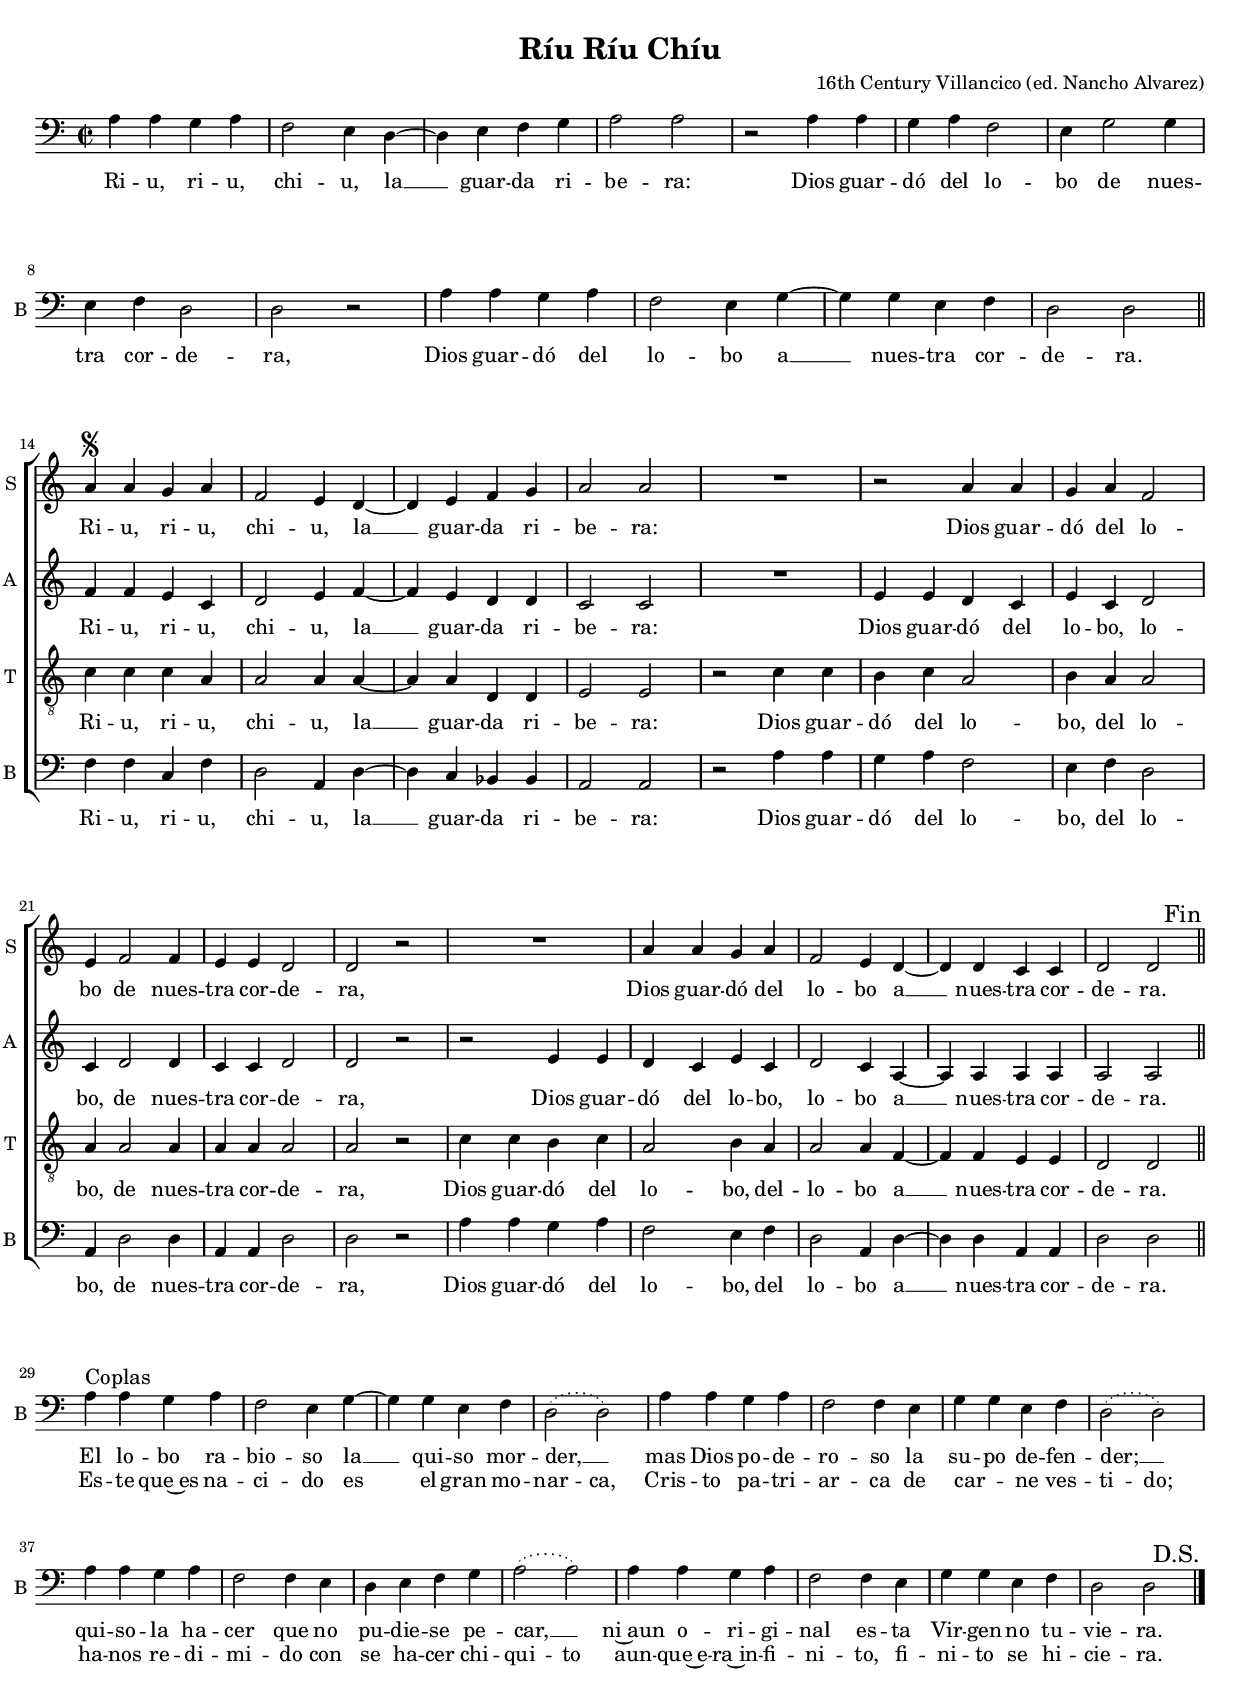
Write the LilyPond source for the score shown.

\version "2.18.0"
\include "header.ly"

#(set-default-paper-size "a4")
#(set-global-staff-size 16.4)
#(ly:set-option 'point-and-click #f)

ss=\once \set suggestAccidentals = ##t
mt=#(define-music-function (parser location offset) (number?) % move lyric text
      #{ \once \override LyricText.X-offset = -$offset #})

\header {
	title = "Ríu Ríu Chíu"
	composer = "16th Century Villancico (ed. Nancho Alvarez)"
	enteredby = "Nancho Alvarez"
}


global={\key c \major \time 2/2  \skip 1*13 \bar "||" \break
					\skip 1*15 \bar "||" \break
					\skip 1*16 \bar "|."
}

cantus={
	R1*4/4 |
	R1*4/4 |
	R1*4/4 |
	R1*4/4 |
%5
	R1*4/4 |
	R1*4/4 |
	R1*4/4 |
	R1*4/4 |
	R1*4/4 |
%10
	R1*4/4 |
	R1*4/4 |
	R1*4/4 |
	R1*4/4 |
	a'4^\segno a' g' a' |
%15
	f'2 e'4 d' ~ |
	d' e' f' g' |
	a'2 a' |
	R1*4/4 |
	r2 a'4 a' |
%20
	g' a' f'2 |
	e'4 f'2 f'4 |
	e' e' d'2 |
	d' r |
	R1*4/4 |
%25
	a'4 a' g' a' |
	f'2 e'4 d' ~ |
	d' d' c' c' |
	d'2 d'
        \once \override Score.RehearsalMark.break-visibility = #'#(#t #t #f)
        \override Score.RehearsalMark.self-alignment-X=#right
        \mark \markup{"Fin"}
	R1*4/4 |
%30
	R1*4/4 |
	R1*4/4 |
	R1*4/4 |
	R1*4/4 |
	R1*4/4 |
%35
	R1*4/4 |
	R1*4/4 |
	R1*4/4 |
	R1*4/4 |
	R1*4/4 |
%40
	R1*4/4 |
	R1*4/4 |
	R1*4/4 |
	R1*4/4 |
	R1*4/4
}

altus={
	R1*4/4 |
	R1*4/4 |
	R1*4/4 |
	R1*4/4 |
%5
	R1*4/4 |
	R1*4/4 |
	R1*4/4 |
	R1*4/4 |
	R1*4/4 |
%10
	R1*4/4 |
	R1*4/4 |
	R1*4/4 |
	R1*4/4 |
	f'4 f' e' c' |
%15
	d'2 e'4 f' ~ |
	f' e' d' d' |
	c'2 c' |
	R1*4/4 |
	e'4 e' d' c' |
%20
	e' c' d'2 |
	c'4 d'2 d'4 |
	c' c' d'2 |
	d' r |
	r e'4 e' |
%25
	d' c' e' c' |
	d'2 c'4 a ~ |
	a a a a |
	a2 a |
	R1*4/4 |
%30
	R1*4/4 |
	R1*4/4 |
	R1*4/4 |
	R1*4/4 |
	R1*4/4 |
%35
	R1*4/4 |
	R1*4/4 |
	R1*4/4 |
	R1*4/4 |
	R1*4/4 |
%40
	R1*4/4 |
	R1*4/4 |
	R1*4/4 |
	R1*4/4 |
	R1*4/4
}

tenor={
	R1*4/4 |
	R1*4/4 |
	R1*4/4 |
	R1*4/4 |
%5
	R1*4/4 |
	R1*4/4 |
	R1*4/4 |
	R1*4/4 |
	R1*4/4 |
%10
	R1*4/4 |
	R1*4/4 |
	R1*4/4 |
	R1*4/4 |
	c'4 c' c' a |
%15
	a2 a4 a ~ |
	a a d d |
	e2 e |
	r c'4 c' |
	b c' a2 |
%20
	b4 a a2 |
	a4 a2 a4 |
	a a a2 |
	a r |
	c'4 c' b c' |
%25
	a2 b4 a |
	a2 a4 f ~ |
	f f e e |
	d2 d |
	R1*4/4 |
%30
	R1*4/4 |
	R1*4/4 |
	R1*4/4 |
	R1*4/4 |
	R1*4/4 |
%35
	R1*4/4 |
	R1*4/4 |
	R1*4/4 |
	R1*4/4 |
	R1*4/4 |
%40
	R1*4/4 |
	R1*4/4 |
	R1*4/4 |
	R1*4/4 |
	R1*4/4
}

bassus={
	a4 a g a |
	f2 e4 d ~ |
	d e f g |
	a2 a |
%5
	r a4 a |
	g a f2 |
	e4 g2 g4 |
	e f d2 |
	d r |
%10
	a4 a g a |
	f2 e4 g ~ |
	g g e f |
	d2 d |
	f4 f c f |
%15
	d2 a,4 d ~ |
	d c bes, bes, |
	a,2 a, |
	r a4 a |
	g a f2 |
%20
	e4 f d2 |
	a,4 d2 d4 |
	a, a, d2 |
	d r |
	a4 a g a |
%25
	f2 e4 f |
	d2 a,4 d ~ |
	d d a, a, |
	d2 d |
        s4*0^\markup{\larger "Coplas"} \slurDotted
	a4 a g a |
%30
	f2 e4 g ~ |
	g g e f |
	d2( d) |
	a4 a g a |
	f2 f4 e |
%35
	g g e f |
	d2( d) |
	a4 a g a |
	f2 f4 e |
	d e f g |
%40
	a2( a) |
	a4 a g a |
	f2 f4 e |
	g g e f |
	d2 d
        \mark \markup{"D.S."} \slurSolid
}

textocantus=\lyricmode{
Ri -- u, ri -- u,
chi -- u,
la __ _ guar -- da ri -- be -- ra:
Dios guar -- dó del lo -- bo de nues -- tra cor -- de -- ra,
Dios guar -- dó del lo -- bo
a __ _ nues -- tra cor -- de -- ra.
}

textoaltus=\lyricmode{
Ri -- u, ri -- u,
chi -- u,
la __ _ guar -- da ri -- be -- ra:
Dios guar -- dó del lo -- bo,
lo -- bo, de nues -- tra cor -- de -- ra,
Dios guar -- dó del lo -- bo, lo -- bo  a __ _ nues -- tra cor -- de -- ra.
}

textotenor=\lyricmode{
Ri -- u,
ri -- u,
chi -- u,
la __ _ guar -- da ri -- be -- ra:
Dios guar -- dó del lo -- bo,
del lo -- bo,
de nues -- tra cor -- de -- ra,
Dios guar -- dó del lo -- bo,
del -- lo -- bo a __ _
nues -- tra cor -- de -- ra.
}

textobassus=\lyricmode{
Ri -- u, ri -- u,
chi -- u,
la __ _ guar -- da ri -- be -- ra:
Dios guar -- dó del lo -- bo de nues -- tra cor -- de -- ra,
Dios guar -- dó del lo -- bo
a __ _ nues -- tra cor -- de -- ra.
Ri -- u, ri -- u,
chi -- u,
la __ _ guar -- da ri -- be -- ra:
Dios guar -- dó del lo -- bo,
del lo -- bo,
de nues -- tra cor -- de -- ra,
Dios guar -- dó del lo -- bo, del lo -- bo
a __ _ nues -- tra cor -- de -- ra.
El lo -- bo ra -- bio -- so
la __ _ qui -- so mor -- der, __ _
mas Dios po -- de -- ro -- so la su -- po de -- fen -- der; __ _
qui -- so -- la ha -- cer que no pu -- die -- se pe -- car, __ _
ni~aun o -- ri -- gi -- nal es -- ta Vir -- gen no tu -- vie -- ra.
}
textobassusb=\lyricmode{
_ _ _ _ _ _ _ _ _ _ _ _ _ _ _ _ _ _ _ _ _
_ _ _ _ _ _ _ _ _ _ _ _ _ _ _ _ _ _ _ _ _
_ _ _ _ _ _ _ _ _ _ _ _ _ _ _ _ _ _ _ _ _
_ _ _ _ _ _ _ _ _ _ _ _ _ _ _ _ _ _ _
Es -- te que~es na -- ci -- do
es _ el gran mo -- nar -- ca,
Cris -- to pa -- tri -- ar -- ca
de car -- _ ne ves -- ti -- do;
ha -- nos re -- di -- mi -- do
con se ha -- cer chi -- qui -- to
aun -- que~e -- ra~in -- fi -- ni -- to,
fi -- ni -- to se hi -- cie -- ra.
}

\score {\transpose c' c'{
\new ChoirStaff<<

	\new Staff <<\global
	\new Voice="v1" {
		\set Staff.shortInstrumentName="S "
		\clef "treble"
		\cantus }
	\new Lyrics \lyricsto "v1" {\textocantus }
	>>

	\new Staff <<\global
	\new Voice="v2" {
		\set Staff.shortInstrumentName="A "
		\clef "treble"
		\altus }
	\new Lyrics \lyricsto "v2" {\textoaltus }
	>>

	\new Staff
	<<\global
	\new Voice="v3" {
		\set Staff.shortInstrumentName="T "
		\clef "G_8"
		\tenor }
	\new Lyrics \lyricsto "v3" {\textotenor }
	>>

	\new Staff <<\global
	\new Voice="v4" {
		\set Staff.shortInstrumentName="B "
		\clef "bass"
		\bassus }
	\new Lyrics \lyricsto "v4" {\textobassus }
	\new Lyrics \lyricsto "v4" {\textobassusb }
	>>

>>

	} % transpose

\layout{
	\context {\Lyrics
		\override VerticalAxisGroup.staff-affinity = #UP
		\override VerticalAxisGroup.nonstaff-relatedstaff-spacing =
			#'((basic-distance . 0) (minimum-distance . 0) (padding . 1))
		\override LyricText.font-size = #1.2
		\override LyricHyphen.minimum-distance = #0.5

		% with thanks: https://music.stackexchange.com/a/117504
  		\override LyricExtender.right-padding = #1
	}
	\context {\Score
		tempoHideNote = ##t
		\override BarNumber.padding = #2
	}
	\context {\Voice
		melismaBusyProperties = #'()
		%autoBeaming = ##f
	}
	\context {\Staff
                \RemoveEmptyStaves
                \override VerticalAxisGroup.remove-first = ##t
		\override VerticalAxisGroup.staff-staff-spacing =
			#'((basic-distance . 11) (minimum-distance . 0) (padding . 1))
	}
  }
}

\paper{
	%system-count=20
	%page-count = 8
	ragged-last-bottom = ##f
	indent=0\cm
	system-system-spacing =
	#'((basic-distance . 20) (minimum-distance . 0) (padding . 5))
	top-system-spacing = % header
	#'((basic-distance . 8) (minimum-distance . 0) (padding . 0))
	last-bottom-spacing = % footer
	#'((basic-distance . 15) (minimum-distance . 0) (padding . 0))
	markup-system-spacing.padding = #2.5

}
